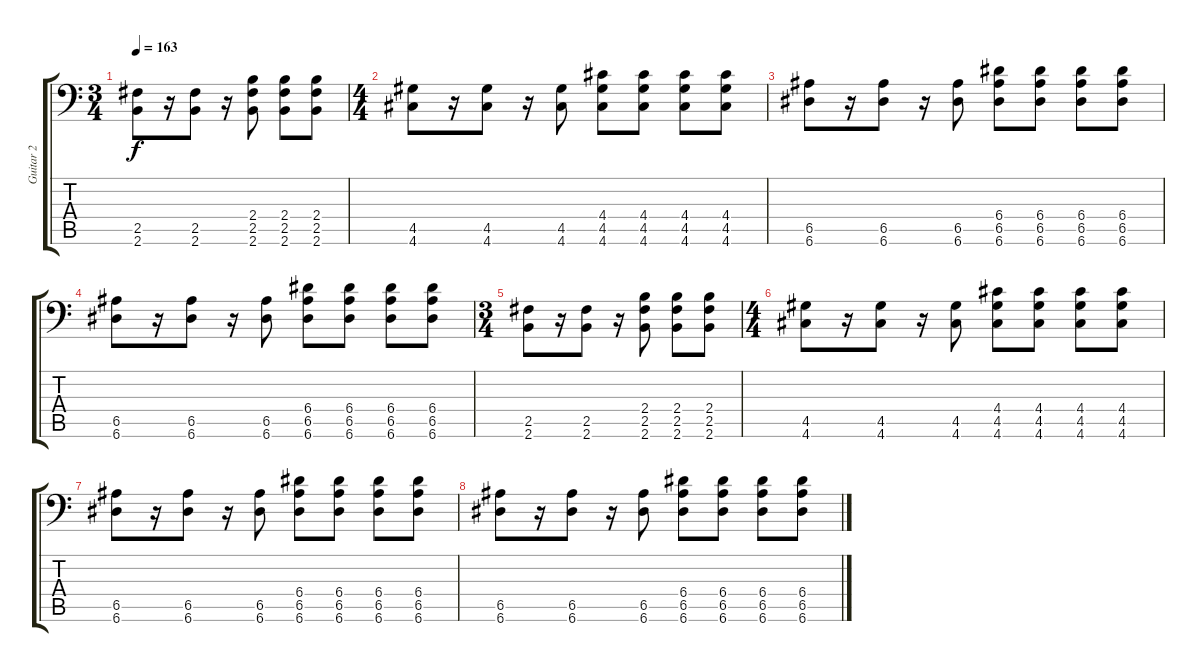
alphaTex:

\track ("Guitar 2" "Guitar 2") {instrument overdrivenguitar}
\staff {score tabs}
\tuning (B3 Gb3 D3 A2 E2 A1) {hide}
\ts (3 4)
\tempo 163
\clef f4
\ks c
(2.5 2.6).8{dy f} r.16 (2.5 2.6).8 r.16 (2.4 2.5 2.6).8 (2.4 2.5 2.6).8 (2.4 2.5 2.6).8 |
\ts (4 4)
(4.5 4.6).8 r.16 (4.5 4.6).8 r.16 (4.5 4.6).8 (4.4 4.5 4.6).8 (4.4 4.5 4.6).8 (4.4 4.5 4.6).8 (4.4 4.5 4.6).8 |
(6.5 6.6).8 r.16 (6.5 6.6).8 r.16 (6.5 6.6).8 (6.4 6.5 6.6).8 (6.4 6.5 6.6).8 (6.4 6.5 6.6).8 (6.4 6.5 6.6).8 |
(6.5 6.6).8 r.16 (6.5 6.6).8 r.16 (6.5 6.6).8 (6.4 6.5 6.6).8 (6.4 6.5 6.6).8 (6.4 6.5 6.6).8 (6.4 6.5 6.6).8 |
\ts (3 4)
(2.5 2.6).8 r.16 (2.5 2.6).8 r.16 (2.4 2.5 2.6).8 (2.4 2.5 2.6).8 (2.4 2.5 2.6).8 |
\ts (4 4)
(4.5 4.6).8 r.16 (4.5 4.6).8 r.16 (4.5 4.6).8 (4.4 4.5 4.6).8 (4.4 4.5 4.6).8 (4.4 4.5 4.6).8 (4.4 4.5 4.6).8 |
(6.5 6.6).8 r.16 (6.5 6.6).8 r.16 (6.5 6.6).8 (6.4 6.5 6.6).8 (6.4 6.5 6.6).8 (6.4 6.5 6.6).8 (6.4 6.5 6.6).8 |
(6.5 6.6).8 r.16 (6.5 6.6).8 r.16 (6.5 6.6).8 (6.4 6.5 6.6).8 (6.4 6.5 6.6).8 (6.4 6.5 6.6).8 (6.4 6.5 6.6).8
